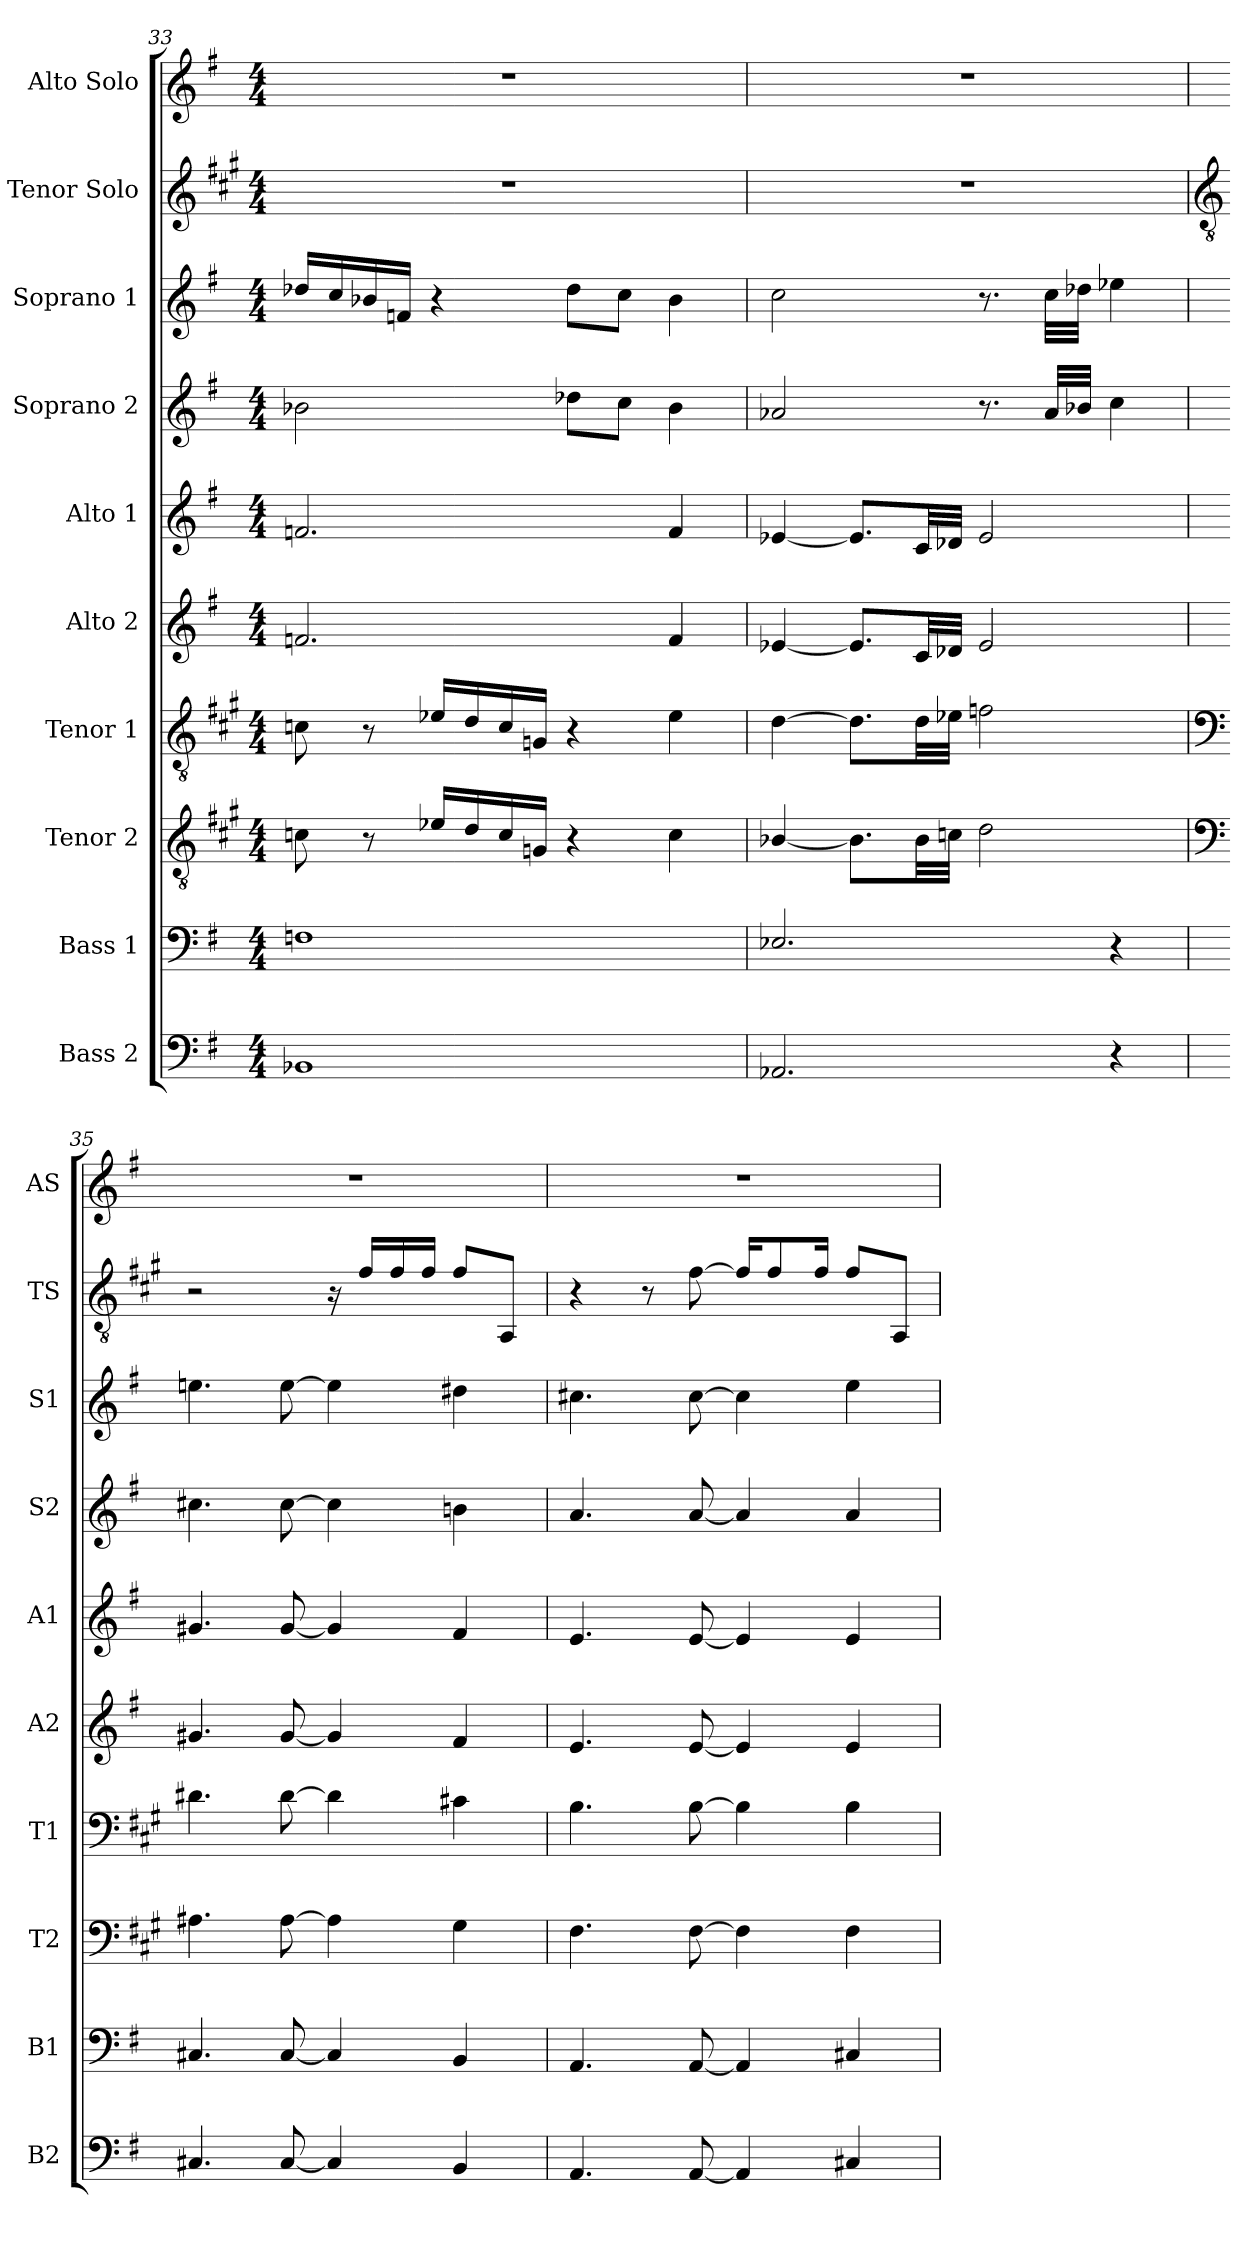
**kern	**kern	**kern	**kern	**kern	**kern	**kern	**kern	**kern	**kern
*part10	*part9	*part8	*part7	*part6	*part5	*part4	*part3	*part2	*part1
*staff10	*staff9	*staff8	*staff7	*staff6	*staff5	*staff4	*staff3	*staff2	*staff1
*I"Bass 2	*I"Bass 1	*I"Tenor 2	*I"Tenor 1	*I"Alto 2	*I"Alto 1	*I"Soprano 2	*I"Soprano 1	*I"Tenor Solo	*I"Alto Solo
*I'B2	*I'B1	*I'T2	*I'T1	*I'A2	*I'A1	*I'S2	*I'S1	*I'TS	*I'AS
!!LO:PB:g=z
*clefF4	*clefF4	*clefGv2	*clefGv2	*clefG2	*clefG2	*clefG2	*clefG2	*clefG2	*clefG2
*	*	*ITrd1c2	*ITrd1c2	*	*	*	*	*ITrd1c2	*
*k[f#]	*k[f#]	*k[f#]	*k[f#]	*k[f#]	*k[f#]	*k[f#]	*k[f#]	*k[f#]	*k[f#]
*M4/4	*M4/4	*M4/4	*M4/4	*M4/4	*M4/4	*M4/4	*M4/4	*M4/4	*M4/4
=33	=33	=33	=33	=33	=33	=33	=33	=33	=33
1BB-X	1Fn	8B-X\	8B-X\	2.fn/	2.fn/	2b-X\	16dd-X/LL	1r	1r
.	.	.	.	.	.	.	16cc/	.	.
.	.	8r	8r	.	.	.	16b-X/	.	.
.	.	.	.	.	.	.	16fn/JJ	.	.
.	.	16d-X/LL	16d-X/LL	.	.	.	4r	.	.
.	.	16c/	16c/	.	.	.	.	.	.
.	.	16B-/	16B-/	.	.	.	.	.	.
.	.	16Fn/JJ	16Fn/JJ	.	.	.	.	.	.
.	.	4r	4r	.	.	8dd-X\L	8dd-\L	.	.
.	.	.	.	.	.	8cc\J	8cc\J	.	.
.	.	4B-\	4d-\	4f/	4f/	4b-\	4b-\	.	.
=34	=34	=34	=34	=34	=34	=34	=34	=34	=34
2.AA-X/	2.E-X/	[4A-X/	[4c\	[4e-X/	[4e-X/	2a-X/	2cc\	1r	1r
.	.	8.A-\L]	8.c\L]	8.e-/L]	8.e-/L]	.	.	.	.
.	.	32A-\LL	32c\LL	32c/LL	32c/LL	.	.	.	.
.	.	32B-X\JJJ	32d-X\JJJ	32d-X/JJJ	32d-X/JJJ	.	.	.	.
.	.	2c\	2e-X\	2e-/	2e-/	8.r	8.r	.	.
.	.	.	.	.	.	32a-/LLL	32cc\LLL	.	.
.	.	.	.	.	.	32b-X/JJJ	32dd-X\JJJ	.	.
4r	4r	.	.	.	.	4cc\	4ee-X\	.	.
!!LO:PB:g=z
=35	=35	=35	=35	=35	=35	=35	=35	=35	=35
*	*	*clefF4	*clefF4	*	*	*	*	*clefGv2	*
4.C#X/	4.C#X/	4.G#X\	4.c#X\	4.g#X/	4.g#X/	4.cc#X\	4.een\	2r	1r
[8C#/	[8C#/	[8G#\	[8c#\	[8g#/	[8g#/	[8cc#\	[8ee\	.	.
4C#/]	4C#/]	4G#\]	4c#\]	4g#/]	4g#/]	4cc#\]	4ee\]	16r	.
.	.	.	.	.	.	.	.	16e/LL	.
.	.	.	.	.	.	.	.	16e/	.
.	.	.	.	.	.	.	.	16e/JJ	.
4BB/	4BB/	4F#\	4Bn\	4f#/	4f#/	4bn\	4dd#X\	8e/L	.
.	.	.	.	.	.	.	.	8GG/J	.
=36	=36	=36	=36	=36	=36	=36	=36	=36	=36
4.AA/	4.AA/	4.E\	4.A\	4.e/	4.e/	4.a/	4.cc#X\	4r	1r
.	.	.	.	.	.	.	.	8r	.
[8AA/	[8AA/	[8E\	[8A\	[8e/	[8e/	[8a/	[8cc#\	[8e\	.
4AA/]	4AA/]	4E\]	4A\]	4e/]	4e/]	4a/]	4cc#\]	16e/KL]	.
.	.	.	.	.	.	.	.	8e/	.
.	.	.	.	.	.	.	.	16e/Jk	.
4C#X/	4C#X/	4E\	4A\	4e/	4e/	4a/	4ee\	8e/L	.
.	.	.	.	.	.	.	.	8GG/J	.
=	=	=	=	=	=	=	=	=	=
*-	*-	*-	*-	*-	*-	*-	*-	*-	*-
